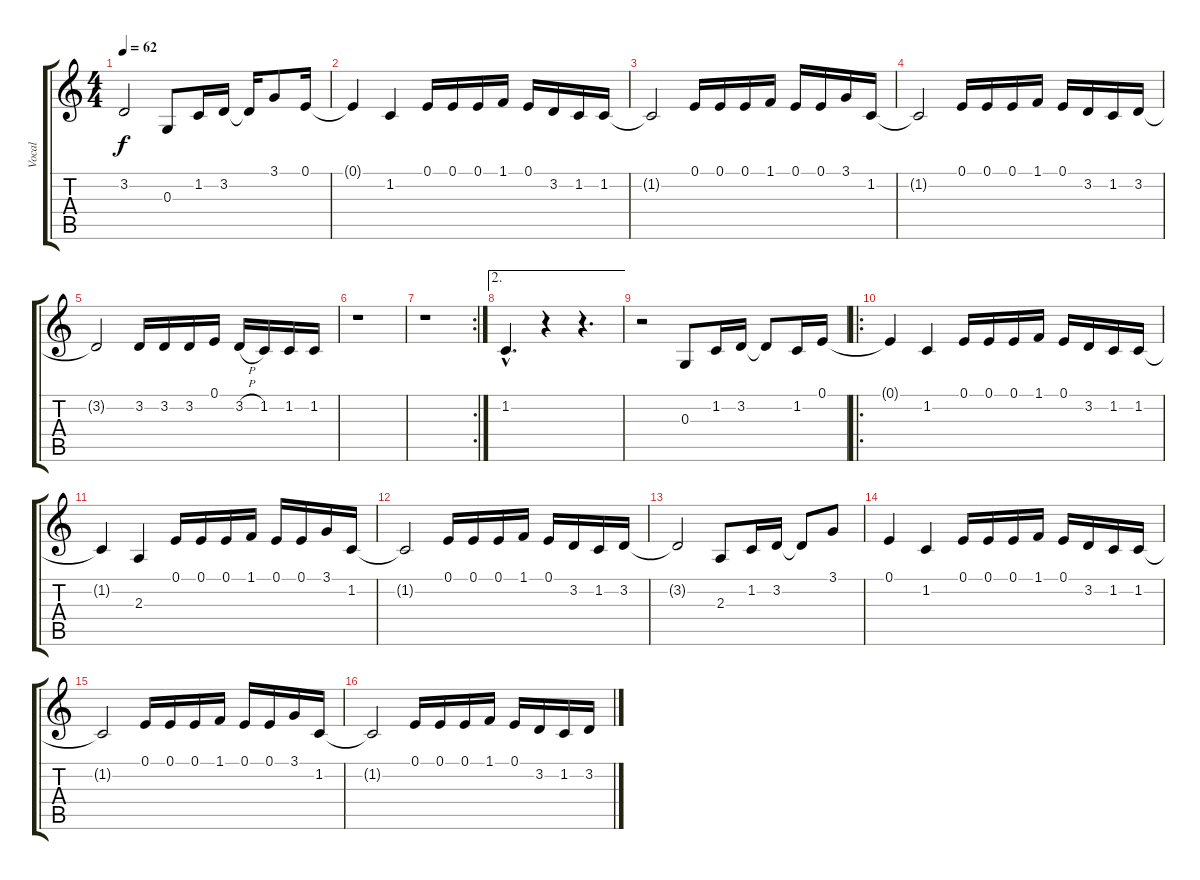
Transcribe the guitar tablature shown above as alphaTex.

\track ("Vocal" "Vocal") {instrument electricpiano1}
\staff {score tabs}
\tuning (E4 B3 G3 D3 A2 E2) {hide}
\ts (4 4)
\tempo 62
\clef g2
\ks c
3.2{t}.2{dy f} 0.3.8 1.2.16 3.2.16 3.2{t}.16 3.1.8 0.1.16 |
0.1{t}.4 1.2.4 0.1.16 0.1.16 0.1.16 1.1.16 0.1.16 3.2.16 1.2.16 1.2.16 |
1.2{t}.2 0.1.16 0.1.16 0.1.16 1.1.16 0.1.16 0.1.16 3.1.16 1.2.16 |
1.2{t}.2 0.1.16 0.1.16 0.1.16 1.1.16 0.1.16 3.2.16 1.2.16 3.2.16 |
3.2{t}.2 3.2.16 3.2.16 3.2.16 0.1.16 3.2{h}.16 1.2.16 1.2.16 1.2.16 |
r.1 |
\rc 2
r.1 |
\ae 2
1.2{hac}.4{d} r.4 r.4{d} |
r.2 0.3.8 1.2.16 3.2.16 3.2{t}.8 1.2.16 0.1.16 |
\ro
0.1{t}.4 1.2.4 0.1.16 0.1.16 0.1.16 1.1.16 0.1.16 3.2.16 1.2.16 1.2.16 |
1.2{t}.4 2.3.4 0.1.16 0.1.16 0.1.16 1.1.16 0.1.16 0.1.16 3.1.16 1.2.16 |
1.2{t}.2 0.1.16 0.1.16 0.1.16 1.1.16 0.1.16 3.2.16 1.2.16 3.2.16 |
3.2{t}.2 2.3.8 1.2.16 3.2.16 3.2{t}.8 3.1.8 |
0.1.4 1.2.4 0.1.16 0.1.16 0.1.16 1.1.16 0.1.16 3.2.16 1.2.16 1.2.16 |
1.2{t}.2 0.1.16 0.1.16 0.1.16 1.1.16 0.1.16 0.1.16 3.1.16 1.2.16 |
1.2{t}.2 0.1.16 0.1.16 0.1.16 1.1.16 0.1.16 3.2.16 1.2.16 3.2.16
